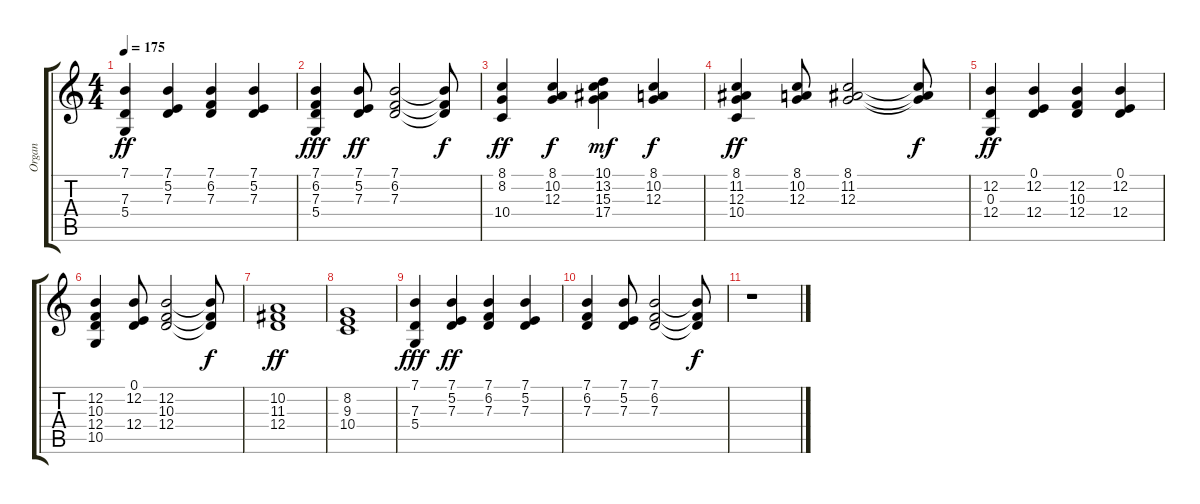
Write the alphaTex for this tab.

\track ("Organ" "Organ") {instrument drawbarorgan}
\staff {score tabs}
\tuning (E4 B3 G3 D3 A2 E2) {hide}
\ts (4 4)
\tempo 175
\clef g2
\ks c
(7.1 7.3 5.4).4{dy ff volume 11} (7.1 5.2 7.3).4{volume 10} (7.1 6.2 7.3).4{volume 10} (7.1 5.2 7.3).4{volume 10} |
(7.1 6.2 7.3 5.4).4{dy fff volume 10} (7.1 5.2 7.3).8{dy ff volume 9} (7.1 6.2 7.3).2 (7.1{t} 6.2{t} 7.3{t}).8{dy f} |
(8.1 8.2 10.4).4{dy ff volume 9} (8.1 10.2 12.3).4{dy f volume 8} (10.1 13.2 15.3 17.4).4{dy mf volume 8} (8.1 10.2 12.3).4{dy f volume 8} |
(8.1 11.2 12.3 10.4).4{dy ff volume 8} (8.1 10.2 12.3).8{volume 8} (8.1 11.2 12.3).2{volume 7} (8.1{t} 11.2{t} 12.3{t}).8{dy f} |
(12.2 0.3 12.4).4{dy ff volume 7} (0.1 12.2 12.4).4{volume 6} (12.2 10.3 12.4).4{volume 6} (0.1 12.2 12.4).4{volume 6} |
(12.2 10.3 12.4 10.5).4{volume 6} (0.1 12.2 12.4).8{volume 6} (12.2 10.3 12.4).2{volume 6} (12.2{t} 10.3{t} 12.4{t}).8{dy f} |
(10.2 11.3 12.4).1{dy ff volume 5} |
(8.2 9.3 10.4).1{volume 4} |
(7.1 7.3 5.4).4{dy fff volume 3} (7.1 5.2 7.3).4{dy ff volume 3} (7.1 6.2 7.3).4{volume 2} (7.1 5.2 7.3).4{volume 2} |
(7.1 6.2 7.3).4{volume 2} (7.1 5.2 7.3).8{volume 2} (7.1 6.2 7.3).2{volume 2} (7.1{t} 6.2{t} 7.3{t}).8{dy f} |
r.1
